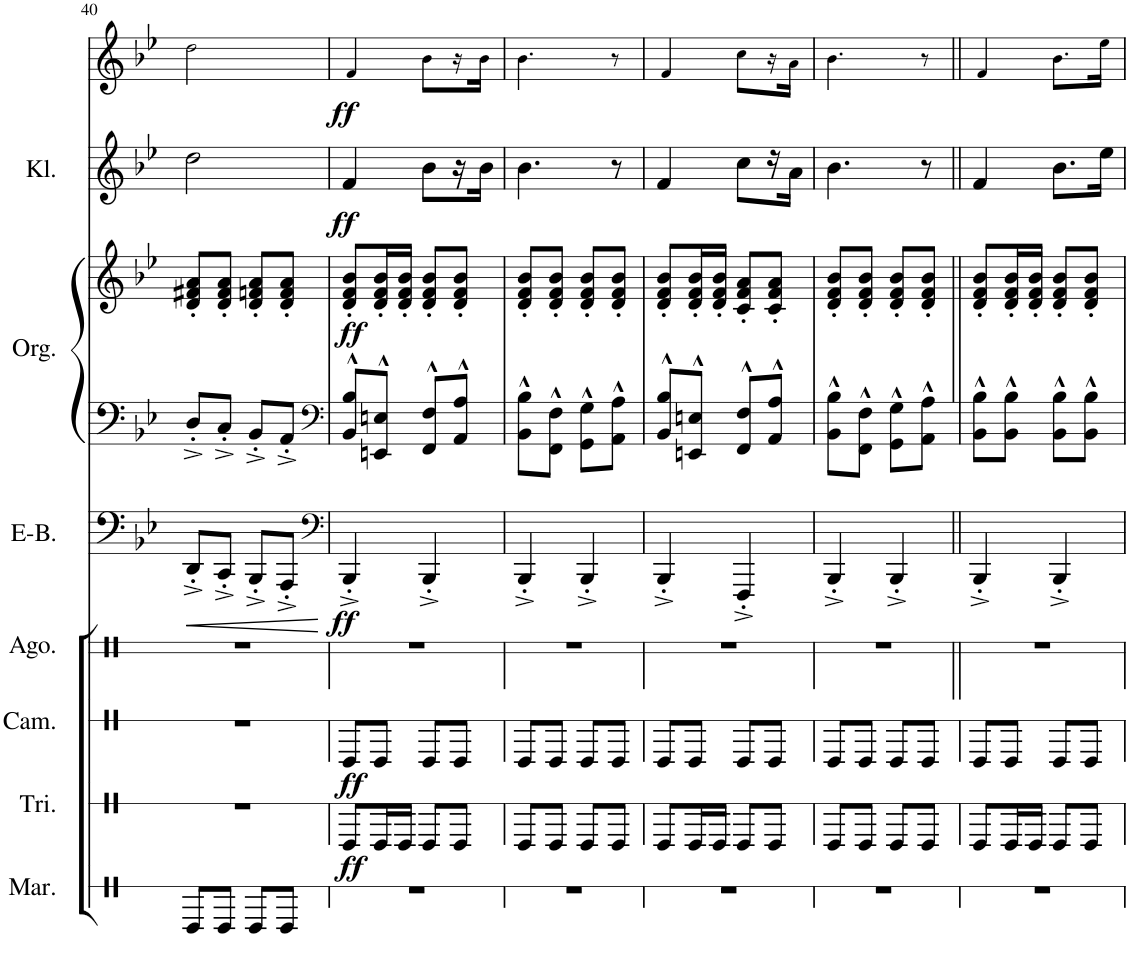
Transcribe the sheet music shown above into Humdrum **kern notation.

**kern	**kern	**dynam	**kern	**dynam	**kern	**kern	**dynam	**kern	**kern	**dynam	**kern	**dynam	**kern	**dynam
*part8	*part7	*part7	*part6	*part6	*part5	*part4	*part4	*part3	*part3	*part3	*part2	*part2	*part1	*part1
*staff9	*staff8	*staff8	*staff7	*staff7	*staff6	*staff5	*staff5	*staff4	*staff3	*staff3/4	*staff2	*staff2	*staff1	*staff1
*I"Maracas	*I"Triangel	*	*I"Campana/Cowbell	*	*I"Agogo	*I"E-Bass	*	*I"Orgel	*	*	*I"Klarinette	*	*I"[Voice]	*
*I'Mar.	*I'Tri.	*	*I'Cam.	*	*I'Ago.	*I'E-B.	*	*I'Org.	*	*	*I'Kl.	*	*I'V	*
!!LO:PB:g=z
*clefX	*clefX	*	*clefX	*	*clefX	*clefF4	*	*clefF4	*clefG2	*	*clefG2	*	*clefG2	*
*	*	*	*	*	*	*	*	*	*	*	*Trd1c2	*	*	*
*k[]	*k[]	*	*k[]	*	*k[]	*k[b-e-]	*	*k[b-e-]	*k[b-e-]	*	*k[b-e-]	*	*k[b-e-]	*
*	*	*	*	*	*	*B-:	*	*B-:	*B-:	*	*B-:	*	*B-:	*
*M2/4	*M2/4	*	*M2/4	*	*M2/4	*M2/4	*	*M2/4	*M2/4	*	*M2/4	*	*M2/4	*
=40	=40	=40	=40	=40	=40	=40	=40	=40	=40	=40	=40	=40	=40	=40
!	!	!	!	!	!	!	!LO:HP:b	!	!	!	!	!	!	!
8e/L	2r	.	2r	.	2r	8DD'^/L	<	8D'^/L	8d/' 8f#X/' 8a/'L	.	2dd\	.	2dd!\	.
8e/J	.	.	.	.	.	8CC'^/J	.	8C'^/J	8d/' 8f#/' 8a/'J	.	.	.	.	.
8e/L	.	.	.	.	.	8BBB-'^/L	.	8BB-'^/L	8d/' 8fn/' 8a/'L	.	.	.	.	.
8e/J	.	.	.	.	.	8AAA'^/J	.	8AA'^/J	8d/' 8f/' 8a/'J	.	.	.	.	.
.	.	.	.	.	.	.	[	.	.	.	.	.	.	.
=41	=41	=41	=41	=41	=41	=41	=41	=41	=41	=41	=41	=41	=41	=41
*	*	*	*	*	*	*clefF4	*	*clefF4	*	*	*	*	*	*
!	!	!LO:DY:b	!	!LO:DY:b	!	!	!LO:DY:b	!	!	!LO:DY:b	!	!LO:DY:b	!	!LO:DY:b
2r	8e/L	ff	8e/L	ff	2r	4BBB-'^/	ff	8BB-/^^ 8B-/^^L	8d/' 8f/' 8b-/'L	ff	4f/	ff	4f!/	ff
.	16e/L	.	8e/J	.	.	.	.	8EEn/^^ 8En/^^J	16d/' 16f/' 16b-/'L	.	.	.	.	.
.	16e/JJ	.	.	.	.	.	.	.	16d/' 16f/' 16b-/'JJ	.	.	.	.	.
.	8e/L	.	8e/L	.	.	4BBB-'^/	.	8FF/^^ 8F/^^L	8d/' 8f/' 8b-/'L	.	8b-\L	.	8b-!\L	.
.	8e/J	.	8e/J	.	.	.	.	8AA/^^ 8A/^^J	8d/' 8f/' 8b-/'J	.	16r	.	16r	.
.	.	.	.	.	.	.	.	.	.	.	16b-\JJ	.	16b-!\JJ	.
=42	=42	=42	=42	=42	=42	=42	=42	=42	=42	=42	=42	=42	=42	=42
2r	8e/L	.	8e/L	.	2r	4BBB-'^/	.	8BB-\^^ 8B-\^^L	8d/' 8f/' 8b-/'L	.	4.b-\	.	4.b-!\	.
.	8e/J	.	8e/J	.	.	.	.	8FF\^^ 8F\^^J	8d/' 8f/' 8b-/'J	.	.	.	.	.
.	8e/L	.	8e/L	.	.	4BBB-'^/	.	8GG\^^ 8G\^^L	8d/' 8f/' 8b-/'L	.	.	.	.	.
.	8e/J	.	8e/J	.	.	.	.	8AA\^^ 8A\^^J	8d/' 8f/' 8b-/'J	.	8r	.	8r	.
=43	=43	=43	=43	=43	=43	=43	=43	=43	=43	=43	=43	=43	=43	=43
2r	8e/L	.	8e/L	.	2r	4BBB-'^/	.	8BB-/^^ 8B-/^^L	8d/' 8f/' 8b-/'L	.	4f/	.	4f!/	.
.	16e/L	.	8e/J	.	.	.	.	8EEn/^^ 8En/^^J	16d/' 16f/' 16b-/'L	.	.	.	.	.
.	16e/JJ	.	.	.	.	.	.	.	16d/' 16f/' 16b-/'JJ	.	.	.	.	.
.	8e/L	.	8e/L	.	.	4FFF'^/	.	8FF/^^ 8F/^^L	8c/' 8f/' 8a/'L	.	8cc\L	.	8cc!\L	.
.	8e/J	.	8e/J	.	.	.	.	8AA/^^ 8A/^^J	8c/' 8f/' 8a/'J	.	16r	.	16r	.
.	.	.	.	.	.	.	.	.	.	.	16a\JJ	.	16a!\JJ	.
=44	=44	=44	=44	=44	=44	=44	=44	=44	=44	=44	=44	=44	=44	=44
2r	8e/L	.	8e/L	.	2r	4BBB-'^/	.	8BB-\^^ 8B-\^^L	8d/' 8f/' 8b-/'L	.	4.b-\	.	4.b-!\	.
.	8e/J	.	8e/J	.	.	.	.	8FF\^^ 8F\^^J	8d/' 8f/' 8b-/'J	.	.	.	.	.
.	8e/L	.	8e/L	.	.	4BBB-'^/	.	8GG\^^ 8G\^^L	8d/' 8f/' 8b-/'L	.	.	.	.	.
.	8e/J	.	8e/J	.	.	.	.	8AA\^^ 8A\^^J	8d/' 8f/' 8b-/'J	.	8r	.	8r	.
=45||	=45||	=45||	=45||	=45||	=45||	=45||	=45||	=45||	=45||	=45||	=45||	=45||	=45||	=45||
2r	8e/L	.	8e/L	.	2r	4BBB-'^/	.	8BB-\^^ 8B-\^^L	8d/' 8f/' 8b-/'L	.	4f/	.	4f!/	.
.	16e/L	.	8e/J	.	.	.	.	8BB-\^^ 8B-\^^J	16d/' 16f/' 16b-/'L	.	.	.	.	.
.	16e/JJ	.	.	.	.	.	.	.	16d/' 16f/' 16b-/'JJ	.	.	.	.	.
.	8e/L	.	8e/L	.	.	4BBB-'^/	.	8BB-\^^ 8B-\^^L	8d/' 8f/' 8b-/'L	.	8.b-\L	.	8.b-!\L	.
.	8e/J	.	8e/J	.	.	.	.	8BB-\^^ 8B-\^^J	8d/' 8f/' 8b-/'J	.	.	.	.	.
.	.	.	.	.	.	.	.	.	.	.	16ee-\Jk	.	16ee-!\Jk	.
=	=	=	=	=	=	=	=	=	=	=	=	=	=	=
*-	*-	*-	*-	*-	*-	*-	*-	*-	*-	*-	*-	*-	*-	*-
